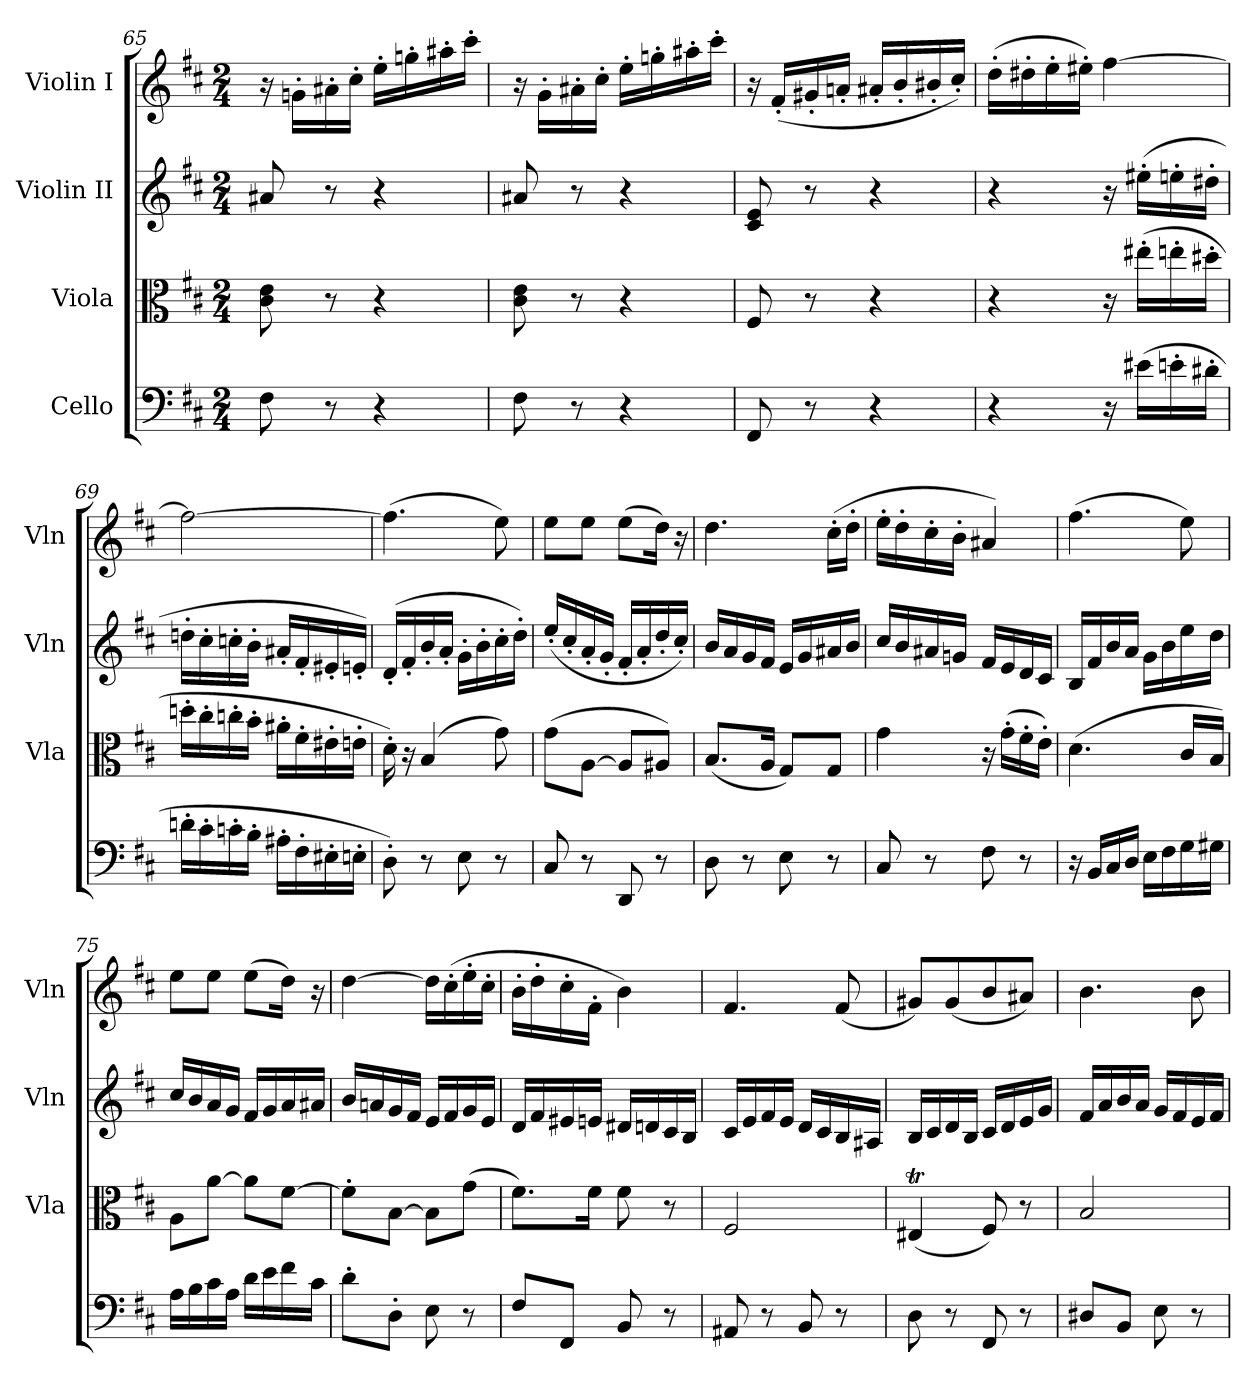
**kern	**kern	**kern	**kern
*part4	*part3	*part2	*part1
*staff4	*staff3	*staff2	*staff1
*I"Cello	*I"Viola	*I"Violin II	*I"Violin I
*	*I'Vla	*I'Vln	*I'Vln
*clefF4	*clefC3	*clefG2	*clefG2
*k[f#c#]	*k[f#c#]	*k[f#c#]	*k[f#c#]
*M2/4	*M2/4	*M2/4	*M2/4
=65	=65	=65	=65
8F#\	8c#\ 8e\	8a#X/	16r
.	.	.	16gn'\LL
8r	8r	8r	16a#X'\
.	.	.	16cc#'\JJ
4r	4r	4r	16ee'\LL
.	.	.	16ggn'\
.	.	.	16aa#X'\
.	.	.	16ccc#'\JJ
=66	=66	=66	=66
8F#\	8c#\ 8e\	8a#X/	16r
.	.	.	16g'\LL
8r	8r	8r	16a#X'\
.	.	.	16cc#'\JJ
4r	4r	4r	16ee'\LL
.	.	.	16ggn'\
.	.	.	16aa#X'\
.	.	.	16ccc#'\JJ
=67	=67	=67	=67
8FF#/	8F#/	8c#/ 8e/	16r
.	.	.	(<16f#'/LL
8r	8r	8r	16g#X'/
.	.	.	16an'/JJ
4r	4r	4r	16a#X'/LL
.	.	.	16b'/
.	.	.	16b#X'/
.	.	.	16cc#'/JJ)
=68	=68	=68	=68
4r	4r	4r	(>16dd'\LL
.	.	.	16dd#X'\
.	.	.	16ee'\
.	.	.	16ee#X'\JJ)
16r	16r	16r	[4ff#\
(>16e#X\LL	(>16ee#X'\LL	(>16ee#X'\LL	.
16en'\	16een'\	16een'\	.
16d#X'\JJ	16dd#X'\JJ	16dd#X'\JJ	.
=69	=69	=69	=69
16dn'\LL	16ddn'\LL	16ddn'\LL	2ff#\_
16c#'\	16cc#'\	16cc#'\	.
16cn'\	16ccn'\	16ccn'\	.
16B'\JJ	16b'\JJ	16b'\JJ	.
16A#X'\LL	16a#X'\LL	16a#X'/LL	.
16F#'\	16f#'\	16f#'/	.
16E#X'\	16e#X'\	16e#X'/	.
16En'\JJ	16en'\JJ	16en'/JJ)	.
!!LO:LB:g=z
=70	=70	=70	=70
8D'\)	16d'\)	(>16d'/LL	(>4.ff#\]
.	16r	16f#'/	.
8r	(>4B/	16b'/	.
.	.	16a'/JJ	.
8E\	.	16g'\LL	.
.	.	16b'\	.
8r	8g\)	16cc#'\	8ee\)
.	.	16dd'\JJ)	.
=71	=71	=71	=71
8C#/	(>8g\L	(<16ee'/LL	8ee\L
.	.	16cc#'/	.
8r	[8A\J	16a'/	8ee\J
.	.	16g'/JJ	.
8DD/	8A/L]	16f#'/LL	(>8ee\L
.	.	16a'/	.
8r	8A#X/J)	16dd'/	16dd\Jk)
.	.	16cc#'/JJ)	16r
=72	=72	=72	=72
8D\	(<8.B/L	16b/LL	4.dd\
.	.	16a/	.
8r	.	16g/	.
.	16A/Jk	16f#/JJ	.
8E\	8G/L)	16e/LL	.
.	.	16g/	.
8r	8G/J	16a#X/	(>16cc#'\LL
.	.	16b/JJ	16dd'\JJ
=73	=73	=73	=73
8C#/	4g\	16cc#/LL	16ee'\LL
.	.	16b/	16dd'\
8r	.	16a#X/	16cc#'\
.	.	16gn/JJ	16b'\JJ
8F#\	16r	16f#/LL	4a#X/)
.	(>16g'\LL	16e/	.
8r	16f#'\	16d/	.
.	16e'\JJ)	16c#/JJ	.
=74	=74	=74	=74
16r	(>4.d\	16B/LL	(>4.ff#\
16BB/LL	.	16f#/	.
16C#/	.	16b/	.
16D/JJ	.	16a/JJ	.
16E\LL	.	16g\LL	.
16F#\	.	16b\	.
16G\	16c#/LL	16ee\	8ee\)
16G#X\JJ	16B/JJ)	16dd\JJ	.
=75	=75	=75	=75
16A\LL	8A\L	16cc#/LL	8ee\L
16B\	.	16b/	.
16c#\	[8a\J	16a/	8ee\J
16A\JJ	.	16g/JJ	.
16d\LL	8a\L]	16f#/LL	(>8ee\L
16e\	.	16g/	.
16f#\	[8f#\J	16a/	16dd\Jk)
16c#\JJ	.	16a#X/JJ	16r
=76	=76	=76	=76
8d'\L	8f#'\L]	16b/LL	[4dd\
.	.	16an/	.
8D'\J	[8B\J	16g/	.
.	.	16f#/JJ	.
8E\	8B\L]	16e/LL	16dd\LL]
.	.	16f#/	(>16cc#'\
8r	(>8g\J	16g/	16ee'\
.	.	16e/JJ	16cc#'\JJ
=77	=77	=77	=77
8F#/L	8.f#\L)	16d/LL	16b'\LL
.	.	16f#/	16dd'\
8FF#/J	.	16e#X/	16cc#'\
.	16f#\Jk	16en/JJ	16f#'\JJ
8BB/	8f#\	16d#X/LL	4b\)
.	.	16dn/	.
8r	8r	16c#/	.
.	.	16B/JJ	.
=78	=78	=78	=78
8AA#X/	2F#/	16c#/LL	4.f#/
.	.	16e/	.
8r	.	16f#/	.
.	.	16e/JJ	.
8BB/	.	16d/LL	.
.	.	16c#/	.
8r	.	16B/	(<8f#/
.	.	16A#X/JJ	.
!!LO:LB:g=z
=79	=79	=79	=79
8D\	(<4E#Xt/	16B/LL	8g#X/L)
.	.	16c#/	.
8r	.	16d/	(<8g#/
.	.	16B/JJ	.
8FF#/	8F#/)	16c#/LL	8b/
.	.	16d/	.
8r	8r	16e/	8a#X/J)
.	.	16g/JJ	.
=80	=80	=80	=80
8D#X/L	2B/	16f#/LL	4.b\
.	.	16a/	.
8BB/J	.	16b/	.
.	.	16a/JJ	.
8E\	.	16g/LL	.
.	.	16f#/	.
8r	.	16e/	8b\
.	.	16f#/JJ	.
=	=	=	=
*-	*-	*-	*-
